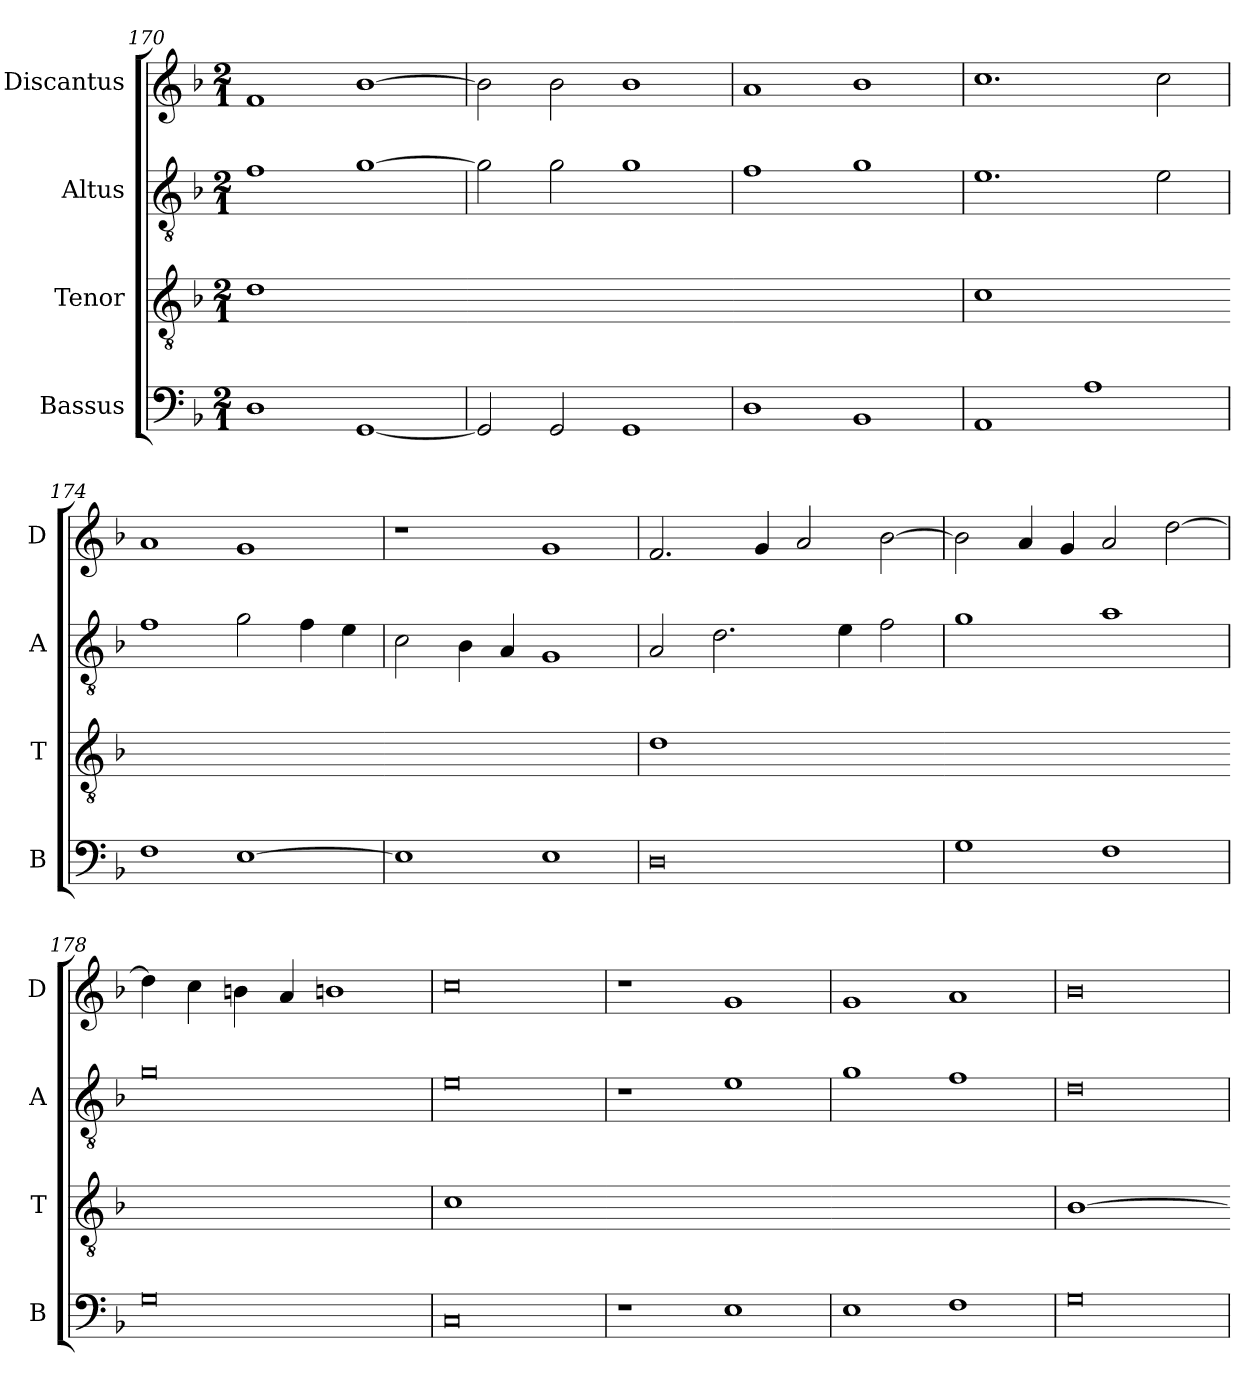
**kern	**kern	**kern	**kern
*part4	*part3	*part2	*part1
*staff4	*staff3	*staff2	*staff1
*I"Bassus	*I"Tenor	*I"Altus	*I"Discantus
*I'B	*I'T	*I'A	*I'D
*clefF4	*clefGv2	*clefGv2	*clefG2
*k[b-]	*k[b-]	*k[b-]	*k[b-]
*M2/1	*M2/1	*M2/1	*M2/1
=170	=170	=170	=170
!	!LO:N:vis=1	!	!
1D	[y0d	1f	1f
[1GG	.	[1g	[1b-
=171	=171-	=171	=171
!	!LO:N:vis=1	!	!
2GG/]	0dyy_	2g\]	2b-\]
2GG/	.	2g\	2b-\
1GG	.	1g	1b-
=172	=172-	=172	=172
!	!LO:N:vis=1	!	!
1D	0dyy]	1f	1a
1BB-	.	1g	1b-
=173	=173	=173	=173
!	!LO:N:vis=1	!	!
1AA	[y0c	1.e	1.cc
1A	.	.	.
.	.	2e\	2cc\
=174	=174-	=174	=174
!	!LO:N:vis=1	!	!
1F	0cyy_	1f	1a
[1E	.	2g\	1g
.	.	4f\	.
.	.	4e\	.
=175	=175-	=175	=175
!	!LO:N:vis=1	!	!
1E]	0cyy]	2c\	1r
.	.	4B-\	.
.	.	4A/	.
1E	.	1G	1g
=176	=176	=176	=176
!	!LO:N:vis=1	!	!
0D	[y0d	2A/	2.f/
.	.	2.d\	.
.	.	.	4g/
.	.	.	2a/
.	.	4e\	.
.	.	2f\	[2b-\
=177	=177-	=177	=177
!	!LO:N:vis=1	!	!
1G	0dyy_	1g	2b-\]
.	.	.	4a/
.	.	.	4g/
1F	.	1a	2a/
.	.	.	[2dd\
=178	=178-	=178	=178
!	!LO:N:vis=1	!	!
0G	0dyy]	0g	4dd\]
.	.	.	4cc\
.	.	.	4bn\
.	.	.	4a/
.	.	.	1bn
=179	=179	=179	=179
!	!LO:N:vis=1	!	!
0C	[y0c	0e	0cc
=180	=180-	=180	=180
!	!LO:N:vis=1	!	!
1r	0cyy_	1r	1r
1E	.	1e	1g
=181	=181-	=181	=181
!	!LO:N:vis=1	!	!
1E	0cyy]	1g	1g
1F	.	1f	1a
=182	=182	=182	=182
!	!LO:N:vis=1	!	!
0G	[y0B-	0d	0b-
=	=-	=	=
*-	*-	*-	*-
